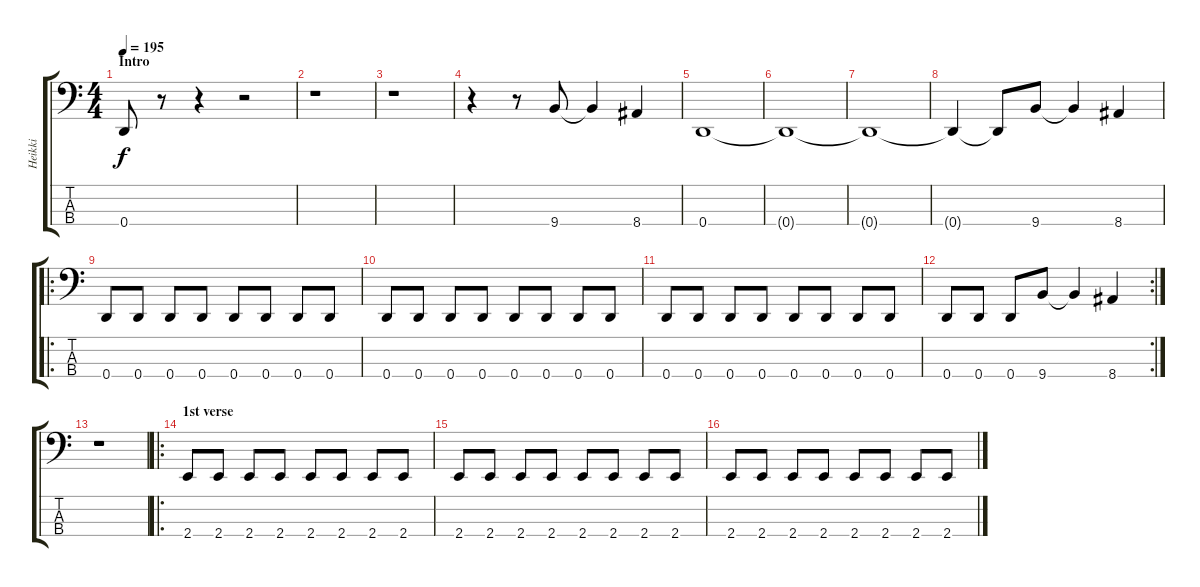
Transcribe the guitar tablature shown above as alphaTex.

\track ("Heikki" "Heikki") {instrument electricbassfinger}
\staff {score tabs}
\tuning (G2 D2 A1 D1) {hide}
\ts (4 4)
\section ("" "Intro")
\tempo 195
\clef f4
\ks c
0.4.8{dy f instrument electricbassfinger} r.8 r.4 r.2 |
r.1 |
r.1 |
r.4 r.8 9.4.8 9.4{t}.4 8.4.4 |
0.4.1 |
0.4{t}.1 |
0.4{t}.1 |
0.4{t}.4 0.4{t}.8 9.4.8 9.4{t}.4 8.4.4 |
\ro
0.4.8 0.4.8 0.4.8 0.4.8 0.4.8 0.4.8 0.4.8 0.4.8 |
0.4.8 0.4.8 0.4.8 0.4.8 0.4.8 0.4.8 0.4.8 0.4.8 |
0.4.8 0.4.8 0.4.8 0.4.8 0.4.8 0.4.8 0.4.8 0.4.8 |
\rc 2
0.4.8 0.4.8 0.4.8 9.4.8 9.4{t}.4 8.4.4 |
r.1 |
\ro
\section ("" "1st verse")
2.4.8 2.4.8 2.4.8 2.4.8 2.4.8 2.4.8 2.4.8 2.4.8 |
2.4.8 2.4.8 2.4.8 2.4.8 2.4.8 2.4.8 2.4.8 2.4.8 |
2.4.8 2.4.8 2.4.8 2.4.8 2.4.8 2.4.8 2.4.8 2.4.8
